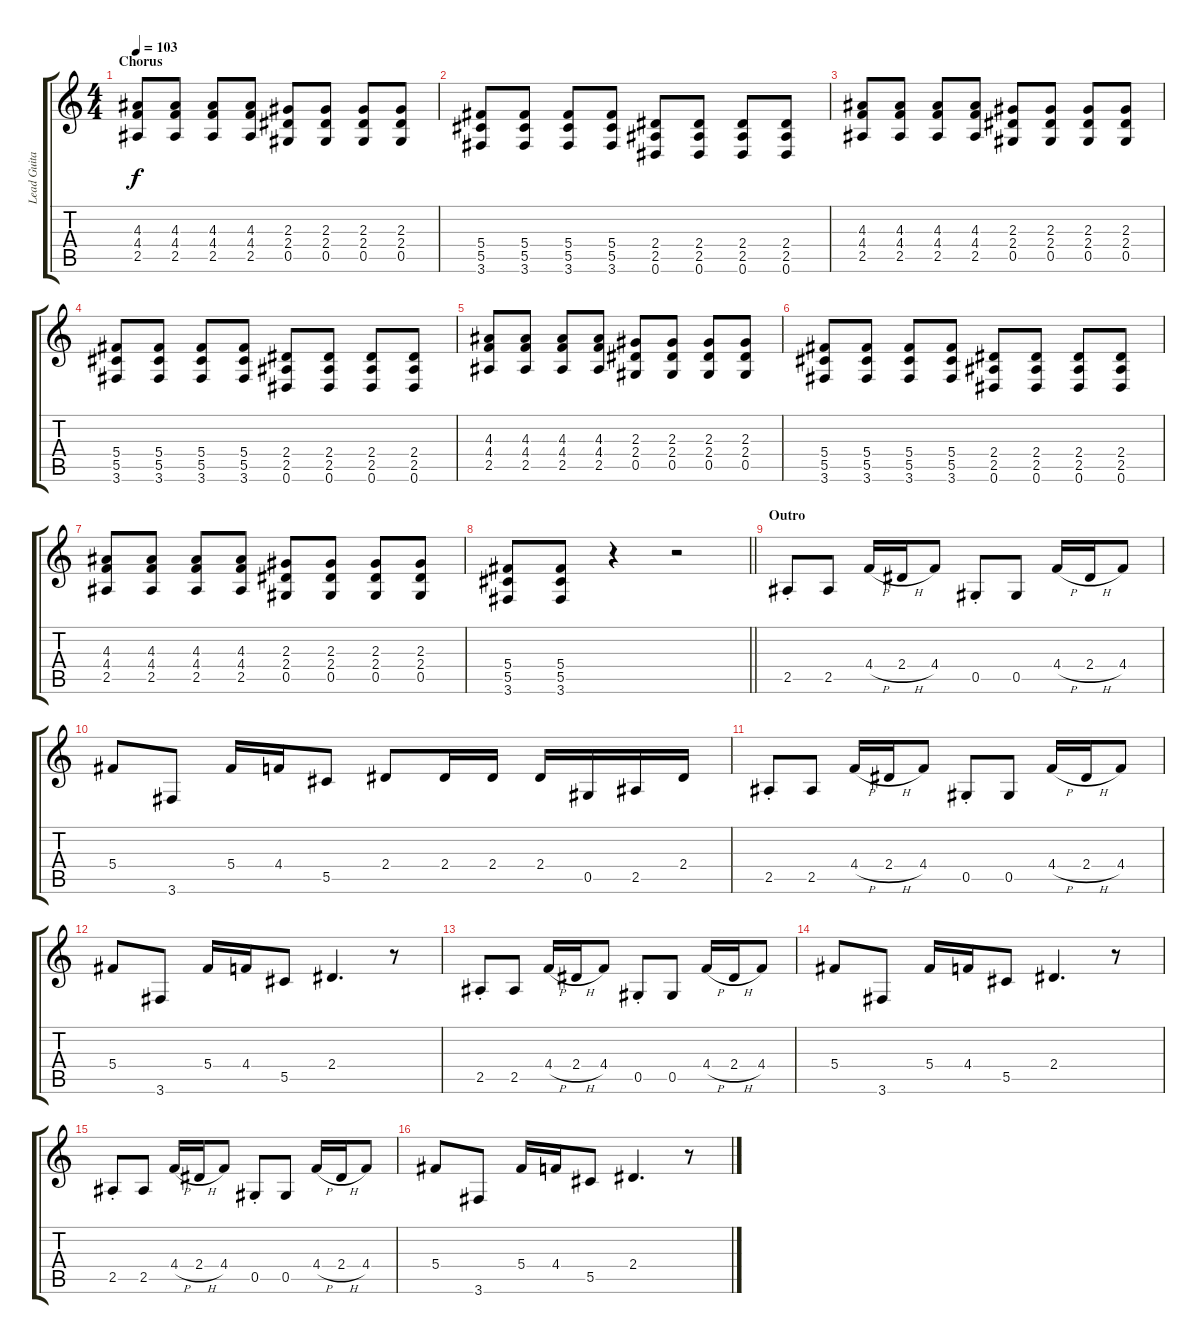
\track ("Lead Guitar" "Lead Guita") {instrument distortionguitar}
\staff {score tabs}
\tuning (Eb4 Bb3 Gb3 Db3 Ab2 Eb2) {hide}
\ts (4 4)
\section ("" "Chorus")
\tempo 103
\clef g2
\ks c
(4.3 4.4 2.5).8{dy f} (4.3 4.4 2.5).8 (4.3 4.4 2.5).8 (4.3 4.4 2.5).8 (2.3 2.4 0.5).8 (2.3 2.4 0.5).8 (2.3 2.4 0.5).8 (2.3 2.4 0.5).8 |
(5.4 5.5 3.6).8 (5.4 5.5 3.6).8 (5.4 5.5 3.6).8 (5.4 5.5 3.6).8 (2.4 2.5 0.6).8 (2.4 2.5 0.6).8 (2.4 2.5 0.6).8 (2.4 2.5 0.6).8 |
(4.3 4.4 2.5).8 (4.3 4.4 2.5).8 (4.3 4.4 2.5).8 (4.3 4.4 2.5).8 (2.3 2.4 0.5).8 (2.3 2.4 0.5).8 (2.3 2.4 0.5).8 (2.3 2.4 0.5).8 |
(5.4 5.5 3.6).8 (5.4 5.5 3.6).8 (5.4 5.5 3.6).8 (5.4 5.5 3.6).8 (2.4 2.5 0.6).8 (2.4 2.5 0.6).8 (2.4 2.5 0.6).8 (2.4 2.5 0.6).8 |
(4.3 4.4 2.5).8 (4.3 4.4 2.5).8 (4.3 4.4 2.5).8 (4.3 4.4 2.5).8 (2.3 2.4 0.5).8 (2.3 2.4 0.5).8 (2.3 2.4 0.5).8 (2.3 2.4 0.5).8 |
(5.4 5.5 3.6).8 (5.4 5.5 3.6).8 (5.4 5.5 3.6).8 (5.4 5.5 3.6).8 (2.4 2.5 0.6).8 (2.4 2.5 0.6).8 (2.4 2.5 0.6).8 (2.4 2.5 0.6).8 |
(4.3 4.4 2.5).8 (4.3 4.4 2.5).8 (4.3 4.4 2.5).8 (4.3 4.4 2.5).8 (2.3 2.4 0.5).8 (2.3 2.4 0.5).8 (2.3 2.4 0.5).8 (2.3 2.4 0.5).8 |
\barLineRight lightlight
(5.4 5.5 3.6).8 (5.4 5.5 3.6).8 r.4 r.2 |
\section ("" "Outro")
2.5{st}.8 2.5.8 4.4{h}.16 2.4{h}.16 4.4.8 0.5{st}.8 0.5.8 4.4{h}.16 2.4{h}.16 4.4.8 |
5.4.8 3.6.8 5.4.16 4.4.16 5.5.8 2.4.8 2.4.16 2.4.16 2.4.16 0.5.16 2.5.16 2.4.16 |
2.5{st}.8 2.5.8 4.4{h}.16 2.4{h}.16 4.4.8 0.5{st}.8 0.5.8 4.4{h}.16 2.4{h}.16 4.4.8 |
5.4.8 3.6.8 5.4.16 4.4.16 5.5.8 2.4.4{d} r.8 |
2.5{st}.8 2.5.8 4.4{h}.16 2.4{h}.16 4.4.8 0.5{st}.8 0.5.8 4.4{h}.16 2.4{h}.16 4.4.8 |
5.4.8 3.6.8 5.4.16 4.4.16 5.5.8 2.4.4{d} r.8 |
2.5{st}.8 2.5.8 4.4{h}.16 2.4{h}.16 4.4.8 0.5{st}.8 0.5.8 4.4{h}.16 2.4{h}.16 4.4.8 |
5.4.8 3.6.8 5.4.16 4.4.16 5.5.8 2.4.4{d} r.8
